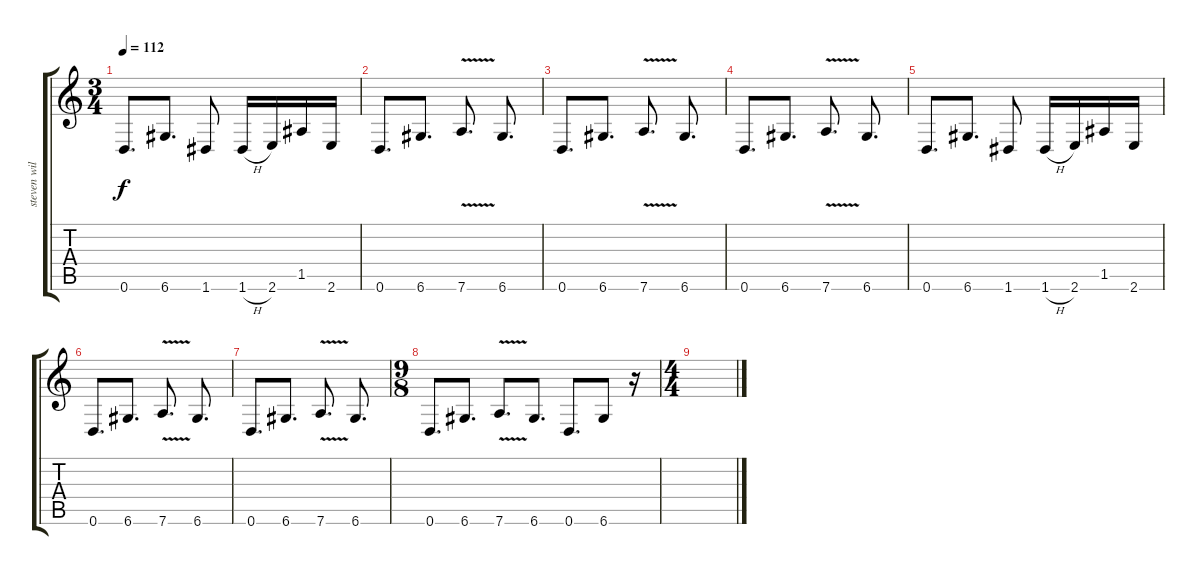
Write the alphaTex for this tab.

\track ("steven wilson" "steven wil") {instrument overdrivenguitar}
\staff {score tabs}
\tuning (E4 B3 G3 D3 A2 D2) {hide}
\ts (3 4)
\tempo 112
\clef g2
\ks c
0.6.8{d dy f} 6.6.8{d} 1.6.8 1.6{h}.16 2.6.16 1.5.16 2.6.16 |
0.6.8{d} 6.6.8{d} 7.6{v}.8{d} 6.6.8{d} |
0.6.8{d} 6.6.8{d} 7.6{v}.8{d} 6.6.8{d} |
0.6.8{d} 6.6.8{d} 7.6{v}.8{d} 6.6.8{d} |
0.6.8{d} 6.6.8{d} 1.6.8 1.6{h}.16 2.6.16 1.5.16 2.6.16 |
0.6.8{d} 6.6.8{d} 7.6{v}.8{d} 6.6.8{d} |
0.6.8{d} 6.6.8{d} 7.6{v}.8{d} 6.6.8{d} |
\ts (9 8)
0.6.8{d} 6.6.8{d} 7.6{v}.8{d} 6.6.8{d} 0.6.8{d} 6.6.8 r.16 |
\ts (4 4)
